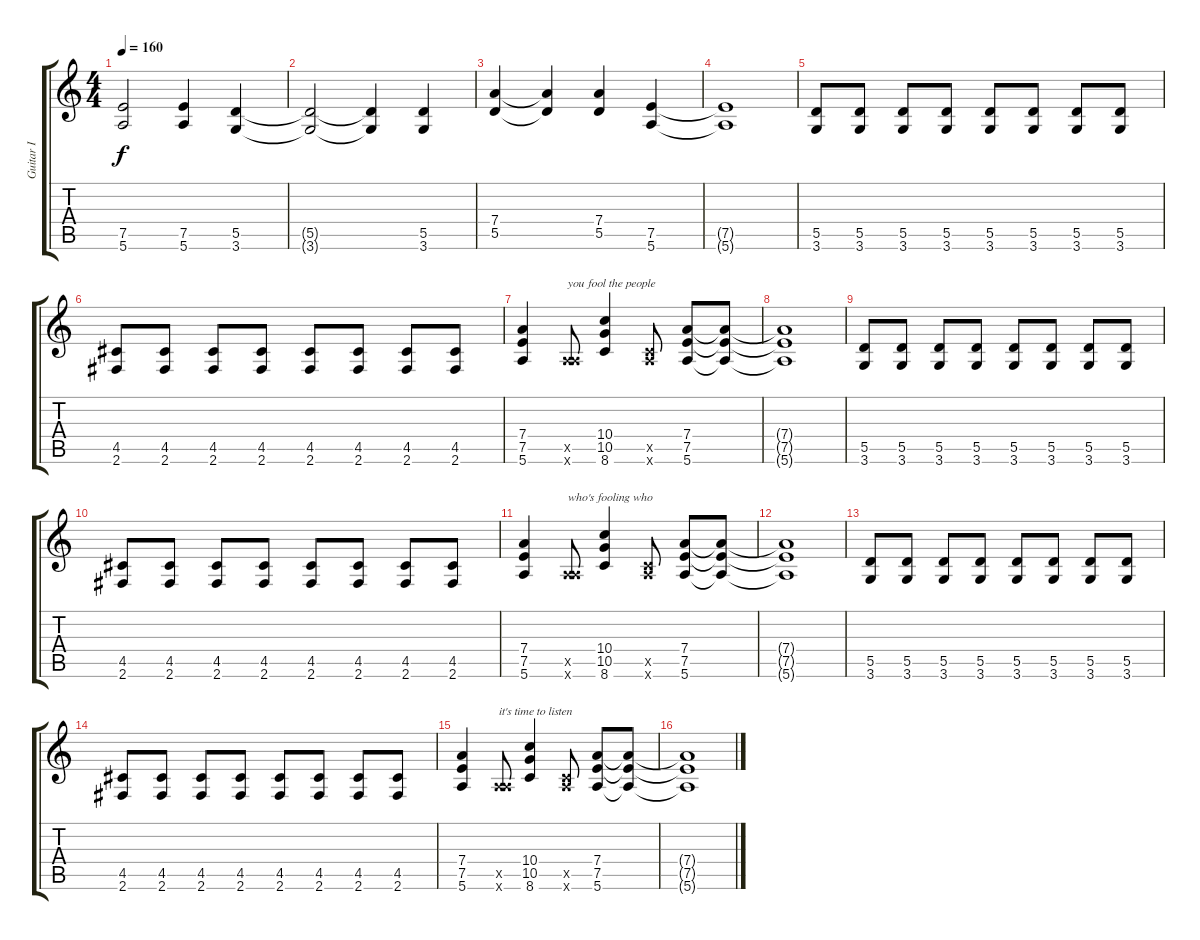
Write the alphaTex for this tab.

\track ("Guitar I" "Guitar I") {instrument distortionguitar}
\staff {score tabs}
\tuning (E4 B3 G3 D3 A2 E2) {hide}
\ts (4 4)
\tempo 160
\clef g2
\ks c
(7.5 5.6).2{dy f} (7.5 5.6).4 (5.5 3.6).4 |
(5.5{t} 3.6{t}).2 (5.5{t} 3.6{t}).4 (5.5 3.6).4 |
(7.4 5.5).4 (7.4{t} 5.5{t}).4 (7.4 5.5).4 (7.5 5.6).4 |
(7.5{t} 5.6{t}).1 |
(5.5 3.6).8 (5.5 3.6).8 (5.5 3.6).8 (5.5 3.6).8 (5.5 3.6).8 (5.5 3.6).8 (5.5 3.6).8 (5.5 3.6).8 |
(4.5 2.6).8 (4.5 2.6).8 (4.5 2.6).8 (4.5 2.6).8 (4.5 2.6).8 (4.5 2.6).8 (4.5 2.6).8 (4.5 2.6).8 |
(7.4 7.5 5.6).4 (0.5{x} 5.6{x}).8{txt "you fool the people"} (10.4 10.5 8.6).4 (0.5{x} 8.6{x}).8 (7.4 7.5 5.6).8 (7.4{t} 7.5{t} 5.6{t}).8 |
(7.4{t} 7.5{t} 5.6{t}).1 |
(5.5 3.6).8 (5.5 3.6).8 (5.5 3.6).8 (5.5 3.6).8 (5.5 3.6).8 (5.5 3.6).8 (5.5 3.6).8 (5.5 3.6).8 |
(4.5 2.6).8 (4.5 2.6).8 (4.5 2.6).8 (4.5 2.6).8 (4.5 2.6).8 (4.5 2.6).8 (4.5 2.6).8 (4.5 2.6).8 |
(7.4 7.5 5.6).4 (0.5{x} 5.6{x}).8{txt "who's fooling who"} (10.4 10.5 8.6).4 (0.5{x} 8.6{x}).8 (7.4 7.5 5.6).8 (7.4{t} 7.5{t} 5.6{t}).8 |
(7.4{t} 7.5{t} 5.6{t}).1 |
(5.5 3.6).8 (5.5 3.6).8 (5.5 3.6).8 (5.5 3.6).8 (5.5 3.6).8 (5.5 3.6).8 (5.5 3.6).8 (5.5 3.6).8 |
(4.5 2.6).8 (4.5 2.6).8 (4.5 2.6).8 (4.5 2.6).8 (4.5 2.6).8 (4.5 2.6).8 (4.5 2.6).8 (4.5 2.6).8 |
(7.4 7.5 5.6).4 (0.5{x} 5.6{x}).8{txt "it's time to listen"} (10.4 10.5 8.6).4 (0.5{x} 8.6{x}).8 (7.4 7.5 5.6).8 (7.4{t} 7.5{t} 5.6{t}).8 |
(7.4{t} 7.5{t} 5.6{t}).1
